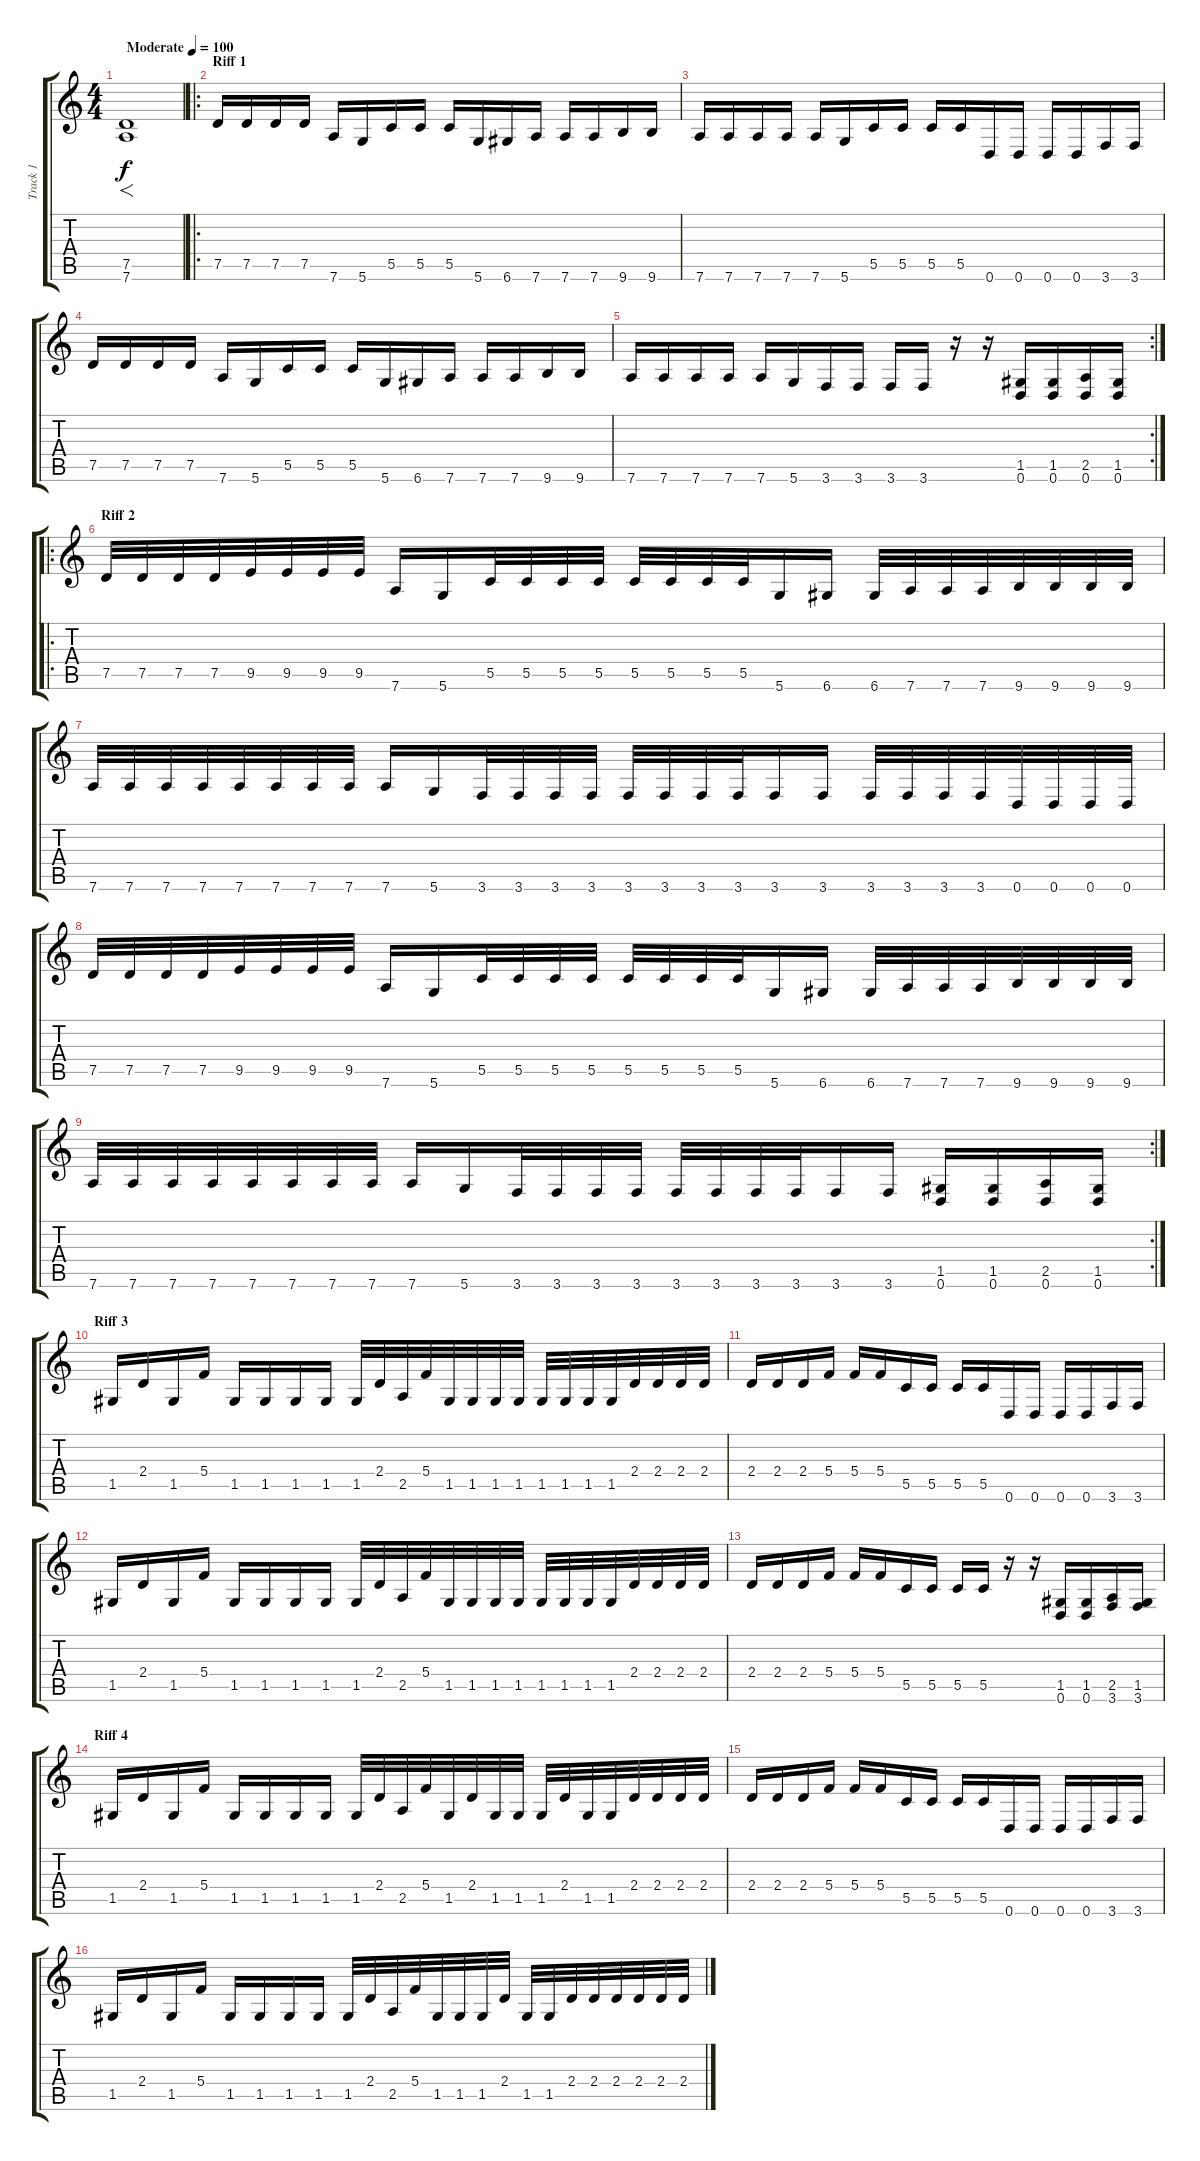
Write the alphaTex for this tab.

\track ("Track 1" "Track 1") {instrument distortionguitar}
\staff {score tabs}
\tuning (D4 A3 F3 C3 G2 D2) {hide}
\ts (4 4)
\tempo (100 "Moderate")
\clef g2
\ks c
(7.5 7.6).1{f dy f instrument distortionguitar} |
\ro
\section ("" "Riff 1")
7.5.16 7.5.16 7.5.16 7.5.16 7.6.16 5.6.16 5.5.16 5.5.16 5.5.16 5.6.16 6.6.16 7.6.16 7.6.16 7.6.16 9.6.16 9.6.16 |
7.6.16 7.6.16 7.6.16 7.6.16 7.6.16 5.6.16 5.5.16 5.5.16 5.5.16 5.5.16 0.6.16 0.6.16 0.6.16 0.6.16 3.6.16 3.6.16 |
7.5.16 7.5.16 7.5.16 7.5.16 7.6.16 5.6.16 5.5.16 5.5.16 5.5.16 5.6.16 6.6.16 7.6.16 7.6.16 7.6.16 9.6.16 9.6.16 |
\rc 2
7.6.16 7.6.16 7.6.16 7.6.16 7.6.16 5.6.16 3.6.16 3.6.16 3.6.16 3.6.16 r.16 r.16 (1.5 0.6).16 (1.5 0.6).16 (2.5 0.6).16 (1.5 0.6).16 |
\ro
\section ("" "Riff 2")
7.5.32 7.5.32 7.5.32 7.5.32 9.5.32 9.5.32 9.5.32 9.5.32 7.6.16 5.6.16 5.5.32 5.5.32 5.5.32 5.5.32 5.5.32 5.5.32 5.5.32 5.5.32 5.6.16 6.6.16 6.6.32 7.6.32 7.6.32 7.6.32 9.6.32 9.6.32 9.6.32 9.6.32 |
7.6.32 7.6.32 7.6.32 7.6.32 7.6.32 7.6.32 7.6.32 7.6.32 7.6.16 5.6.16 3.6.32 3.6.32 3.6.32 3.6.32 3.6.32 3.6.32 3.6.32 3.6.32 3.6.16 3.6.16 3.6.32 3.6.32 3.6.32 3.6.32 0.6.32 0.6.32 0.6.32 0.6.32 |
7.5.32 7.5.32 7.5.32 7.5.32 9.5.32 9.5.32 9.5.32 9.5.32 7.6.16 5.6.16 5.5.32 5.5.32 5.5.32 5.5.32 5.5.32 5.5.32 5.5.32 5.5.32 5.6.16 6.6.16 6.6.32 7.6.32 7.6.32 7.6.32 9.6.32 9.6.32 9.6.32 9.6.32 |
\rc 2
7.6.32 7.6.32 7.6.32 7.6.32 7.6.32 7.6.32 7.6.32 7.6.32 7.6.16 5.6.16 3.6.32 3.6.32 3.6.32 3.6.32 3.6.32 3.6.32 3.6.32 3.6.32 3.6.16 3.6.16 (1.5 0.6).16 (1.5 0.6).16 (2.5 0.6).16 (1.5 0.6).16 |
\section ("" "Riff 3")
1.5.16 2.4.16 1.5.16 5.4.16 1.5.16 1.5.16 1.5.16 1.5.16 1.5.32 2.4.32 2.5.32 5.4.32 1.5.32 1.5.32 1.5.32 1.5.32 1.5.32 1.5.32 1.5.32 1.5.32 2.4.32 2.4.32 2.4.32 2.4.32 |
2.4.16 2.4.16 2.4.16 5.4.16 5.4.16 5.4.16 5.5.16 5.5.16 5.5.16 5.5.16 0.6.16 0.6.16 0.6.16 0.6.16 3.6.16 3.6.16 |
1.5.16 2.4.16 1.5.16 5.4.16 1.5.16 1.5.16 1.5.16 1.5.16 1.5.32 2.4.32 2.5.32 5.4.32 1.5.32 1.5.32 1.5.32 1.5.32 1.5.32 1.5.32 1.5.32 1.5.32 2.4.32 2.4.32 2.4.32 2.4.32 |
2.4.16 2.4.16 2.4.16 5.4.16 5.4.16 5.4.16 5.5.16 5.5.16 5.5.16 5.5.16 r.16 r.16 (1.5 0.6).16 (1.5 0.6).16 (2.5 3.6).16 (1.5 3.6).16 |
\section ("" "Riff 4")
1.5.16 2.4.16 1.5.16 5.4.16 1.5.16 1.5.16 1.5.16 1.5.16 1.5.32 2.4.32 2.5.32 5.4.32 1.5.32 2.4.32 1.5.32 1.5.32 1.5.32 2.4.32 1.5.32 1.5.32 2.4.32 2.4.32 2.4.32 2.4.32 |
2.4.16 2.4.16 2.4.16 5.4.16 5.4.16 5.4.16 5.5.16 5.5.16 5.5.16 5.5.16 0.6.16 0.6.16 0.6.16 0.6.16 3.6.16 3.6.16 |
1.5.16 2.4.16 1.5.16 5.4.16 1.5.16 1.5.16 1.5.16 1.5.16 1.5.32 2.4.32 2.5.32 5.4.32 1.5.32 1.5.32 1.5.32 2.4.32 1.5.32 1.5.32 2.4.32 2.4.32 2.4.32 2.4.32 2.4.32 2.4.32
